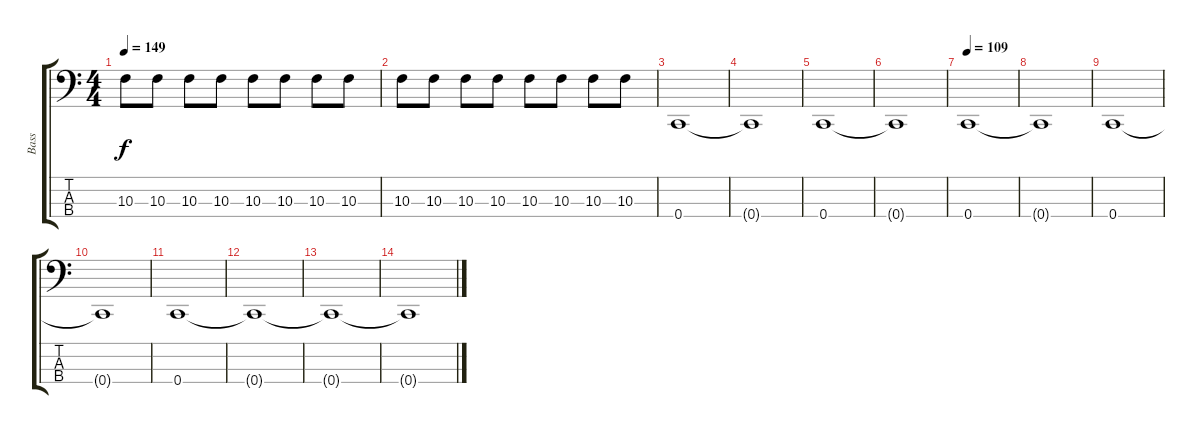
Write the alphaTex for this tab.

\track ("Bass" "Bass") {instrument electricbassfinger}
\staff {score tabs}
\tuning (F2 C2 G1 C1) {hide}
\ts (4 4)
\tempo 149
\clef f4
\ks c
10.3.8{dy f} 10.3.8 10.3.8 10.3.8 10.3.8 10.3.8 10.3.8 10.3.8 |
10.3.8 10.3.8 10.3.8 10.3.8 10.3.8 10.3.8 10.3.8 10.3.8 |
0.4.1 |
0.4{t}.1 |
0.4.1 |
0.4{t}.1 |
\tempo 109
0.4.1 |
0.4{t}.1 |
0.4.1 |
0.4{t}.1 |
0.4.1 |
0.4{t}.1 |
0.4{t}.1 |
0.4{t}.1
